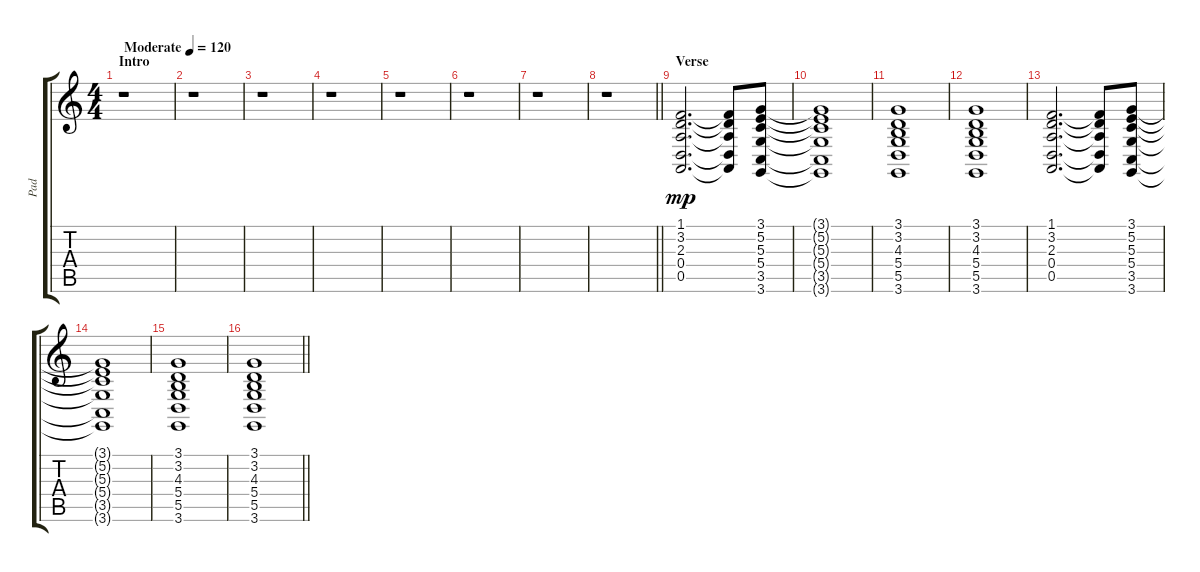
\track ("Pad" "Pad") {instrument pad2warm}
\staff {score tabs}
\tuning (E4 B3 G3 D3 A2 E2) {hide}
\ts (4 4)
\section ("" "Intro")
\tempo (120 "Moderate")
\clef g2
\ks c
r.1{dy mp instrument pad2warm} |
r.1 |
r.1 |
r.1 |
r.1 |
r.1 |
r.1 |
\barLineRight lightlight
r.1 |
\section ("" "Verse")
(1.1 3.2 2.3 0.4 0.5).2{d} (1.1{t} 3.2{t} 2.3{t} 0.4{t} 0.5{t}).8 (3.1 5.2 5.3 5.4 3.5 3.6).8 |
(3.1{t} 5.2{t} 5.3{t} 5.4{t} 3.5{t} 3.6{t}).1 |
(3.1 3.2 4.3 5.4 5.5 3.6).1 |
(3.1 3.2 4.3 5.4 5.5 3.6).1 |
(1.1 3.2 2.3 0.4 0.5).2{d} (1.1{t} 3.2{t} 2.3{t} 0.4{t} 0.5{t}).8 (3.1 5.2 5.3 5.4 3.5 3.6).8 |
(3.1{t} 5.2{t} 5.3{t} 5.4{t} 3.5{t} 3.6{t}).1 |
(3.1 3.2 4.3 5.4 5.5 3.6).1 |
\barLineRight lightlight
(3.1 3.2 4.3 5.4 5.5 3.6).1
